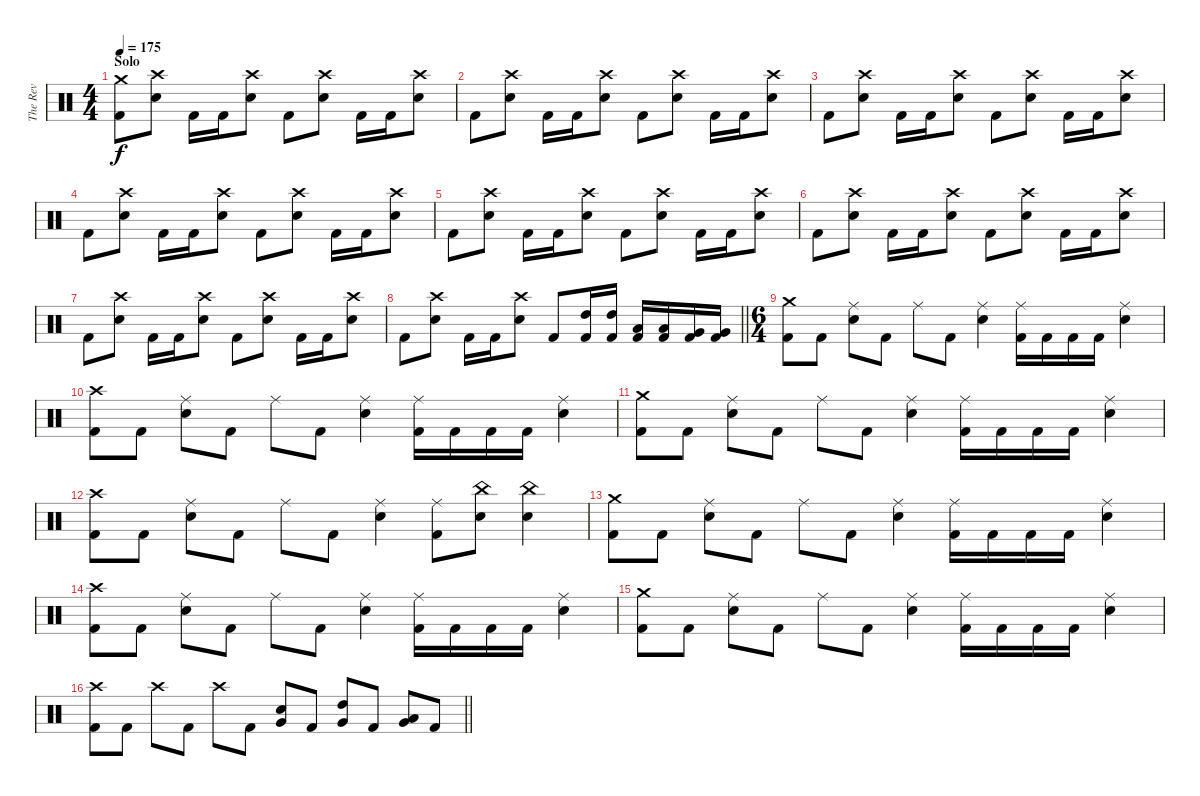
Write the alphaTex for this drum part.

\track ("The Rev" "The Rev") {instrument percussion}
\staff {score}
\articulation defaults
\ts (4 4)
\section ("" "Solo")
\tempo 175
\clef neutral
\ks c
("Crash medium (hit)" "Kick (hit) 2").8{dy f} ("Crash high (hit)" "Snare (hit) 2").8 "Kick (hit) 2".16 "Kick (hit) 2".16 ("Crash high (hit)" "Snare (hit) 2").8 "Kick (hit) 2".8 ("Crash high (hit)" "Snare (hit) 2").8 "Kick (hit) 2".16 "Kick (hit) 2".16 ("Crash high (hit)" "Snare (hit) 2").8 |
"Kick (hit) 2".8 ("Crash high (hit)" "Snare (hit) 2").8 "Kick (hit) 2".16 "Kick (hit) 2".16 ("Crash high (hit)" "Snare (hit) 2").8 "Kick (hit) 2".8 ("Crash high (hit)" "Snare (hit) 2").8 "Kick (hit) 2".16 "Kick (hit) 2".16 ("Crash high (hit)" "Snare (hit) 2").8 |
"Kick (hit) 2".8 ("Crash high (hit)" "Snare (hit) 2").8 "Kick (hit) 2".16 "Kick (hit) 2".16 ("Crash high (hit)" "Snare (hit) 2").8 "Kick (hit) 2".8 ("Crash high (hit)" "Snare (hit) 2").8 "Kick (hit) 2".16 "Kick (hit) 2".16 ("Crash high (hit)" "Snare (hit) 2").8 |
"Kick (hit) 2".8 ("Crash high (hit)" "Snare (hit) 2").8 "Kick (hit) 2".16 "Kick (hit) 2".16 ("Crash high (hit)" "Snare (hit) 2").8 "Kick (hit) 2".8 ("Crash high (hit)" "Snare (hit) 2").8 "Kick (hit) 2".16 "Kick (hit) 2".16 ("Crash high (hit)" "Snare (hit) 2").8 |
"Kick (hit) 2".8 ("Crash high (hit)" "Snare (hit) 2").8 "Kick (hit) 2".16 "Kick (hit) 2".16 ("Crash high (hit)" "Snare (hit) 2").8 "Kick (hit) 2".8 ("Crash high (hit)" "Snare (hit) 2").8 "Kick (hit) 2".16 "Kick (hit) 2".16 ("Crash high (hit)" "Snare (hit) 2").8 |
"Kick (hit) 2".8 ("Crash high (hit)" "Snare (hit) 2").8 "Kick (hit) 2".16 "Kick (hit) 2".16 ("Crash high (hit)" "Snare (hit) 2").8 "Kick (hit) 2".8 ("Crash high (hit)" "Snare (hit) 2").8 "Kick (hit) 2".16 "Kick (hit) 2".16 ("Crash high (hit)" "Snare (hit) 2").8 |
"Kick (hit) 2".8 ("Crash high (hit)" "Snare (hit) 2").8 "Kick (hit) 2".16 "Kick (hit) 2".16 ("Crash high (hit)" "Snare (hit) 2").8 "Kick (hit) 2".8 ("Crash high (hit)" "Snare (hit) 2").8 "Kick (hit) 2".16 "Kick (hit) 2".16 ("Crash high (hit)" "Snare (hit) 2").8 |
\barLineRight lightlight "Kick (hit) 2".8
("Crash high (hit)" "Snare (hit) 2").8 "Kick (hit) 2".16 "Kick (hit) 2".16 ("Crash high (hit)" "Snare (hit) 2").8 "Kick (hit) 2".8 ("High Tom (hit)" "Kick (hit) 2").16 ("High Tom (hit)" "Kick (hit) 2").16 ("Low Tom (hit)" "Kick (hit) 2").16 ("Low Tom (hit)" "Kick (hit) 2").16 ("Very Low Tom (hit)" "Kick (hit) 2").16 ("Very Low Tom (hit)" "Kick (hit) 2").16 |
\ts (6 4)
("Crash medium (hit)" "Kick (hit) 2").8 "Kick (hit) 2".8 ("Ride (middle)" "Snare (hit) 2").8 "Kick (hit) 2".8 "Ride (middle)".8 "Kick (hit) 2".8 ("Ride (middle)" "Snare (hit) 2").4 ("Ride (middle)" "Kick (hit) 2").16 "Kick (hit) 2".16 "Kick (hit) 2".16 "Kick (hit) 2".16 ("Ride (middle)" "Snare (hit) 2").4 |
("Crash high (hit)" "Kick (hit) 2").8 "Kick (hit) 2".8 ("Ride (middle)" "Snare (hit) 2").8 "Kick (hit) 2".8 "Ride (middle)".8 "Kick (hit) 2".8 ("Ride (middle)" "Snare (hit) 2").4 ("Ride (middle)" "Kick (hit) 2").16 "Kick (hit) 2".16 "Kick (hit) 2".16 "Kick (hit) 2".16 ("Ride (middle)" "Snare (hit) 2").4 |
("Crash medium (hit)" "Kick (hit) 2").8 "Kick (hit) 2".8 ("Ride (middle)" "Snare (hit) 2").8 "Kick (hit) 2".8 "Ride (middle)".8 "Kick (hit) 2".8 ("Ride (middle)" "Snare (hit) 2").4 ("Ride (middle)" "Kick (hit) 2").16 "Kick (hit) 2".16 "Kick (hit) 2".16 "Kick (hit) 2".16 ("Ride (middle)" "Snare (hit) 2").4 |
("Crash high (hit)" "Kick (hit) 2").8 "Kick (hit) 2".8 ("Ride (middle)" "Snare (hit) 2").8 "Kick (hit) 2".8 "Ride (middle)".8 "Kick (hit) 2".8 ("Ride (middle)" "Snare (hit) 2").4 ("Ride (middle)" "Kick (hit) 2").8 ("China (hit)" "Snare (hit) 2").8 ("China (hit)" "Snare (hit) 2").4 |
("Crash medium (hit)" "Kick (hit) 2").8 "Kick (hit) 2".8 ("Ride (middle)" "Snare (hit) 2").8 "Kick (hit) 2".8 "Ride (middle)".8 "Kick (hit) 2".8 ("Ride (middle)" "Snare (hit) 2").4 ("Ride (middle)" "Kick (hit) 2").16 "Kick (hit) 2".16 "Kick (hit) 2".16 "Kick (hit) 2".16 ("Ride (middle)" "Snare (hit) 2").4 |
("Crash high (hit)" "Kick (hit) 2").8 "Kick (hit) 2".8 ("Ride (middle)" "Snare (hit) 2").8 "Kick (hit) 2".8 "Ride (middle)".8 "Kick (hit) 2".8 ("Ride (middle)" "Snare (hit) 2").4 ("Ride (middle)" "Kick (hit) 2").16 "Kick (hit) 2".16 "Kick (hit) 2".16 "Kick (hit) 2".16 ("Ride (middle)" "Snare (hit) 2").4 |
("Crash medium (hit)" "Kick (hit) 2").8 "Kick (hit) 2".8 ("Ride (middle)" "Snare (hit) 2").8 "Kick (hit) 2".8 "Ride (middle)".8 "Kick (hit) 2".8 ("Ride (middle)" "Snare (hit) 2").4 ("Ride (middle)" "Kick (hit) 2").16 "Kick (hit) 2".16 "Kick (hit) 2".16 "Kick (hit) 2".16 ("Ride (middle)" "Snare (hit) 2").4 |
\barLineRight lightlight
("Crash high (hit)" "Kick (hit) 2").8 "Kick (hit) 2".8 "Crash high (hit)".8 "Kick (hit) 2".8 "Crash high (hit)".8 "Kick (hit) 2".8 ("Snare (hit) 2" "Very Low Tom (hit)").8 "Kick (hit) 2".8 ("High Tom (hit)" "Very Low Tom (hit)").8 "Kick (hit) 2".8 ("Low Tom (hit)" "Very Low Tom (hit)").8 "Kick (hit) 2".8
